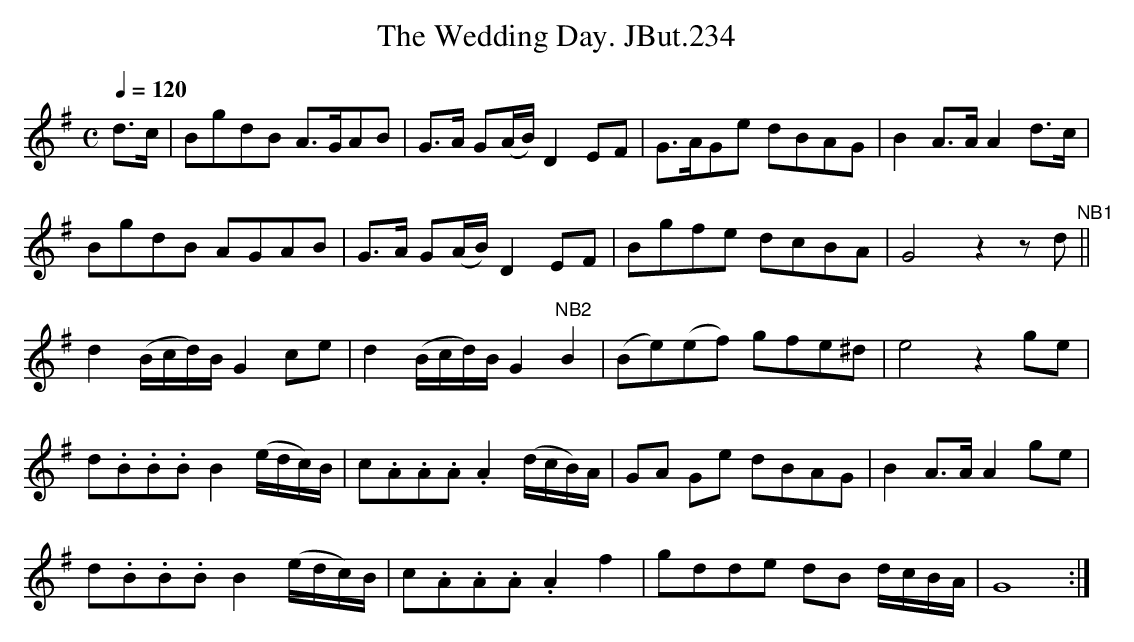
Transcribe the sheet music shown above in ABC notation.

X:1
T:Wedding Day. JBut.234, The
M:C
Q:1/4=120
L:1/8
K:G
d>c|BgdB A>GAB|G>A G(A/B/) D2 EF|G>AGe dBAG|B2A>A A2 d>c|
BgdB AGAB|G>A G(A/B/) D2EF|Bgfe dcBA|G4z2zd "^NB1"||
d2 (B/c/d/)B/ G2 ce|d2 (B/c/d/)B/ G2"^NB2"B2|(Be)(ef) gfe^d|e4 z2 ge|
d.B.B.B B2 (e/d/c/)B/|c.A.A.A .A2 (d/c/B/)A/|GA Ge dBAG|B2 A>A A2 ge|
d.B.B.B B2 (e/d/c/)B/|c.A.A.A .A2 f2|gdde dB d/c/B/A/ | G8:|
